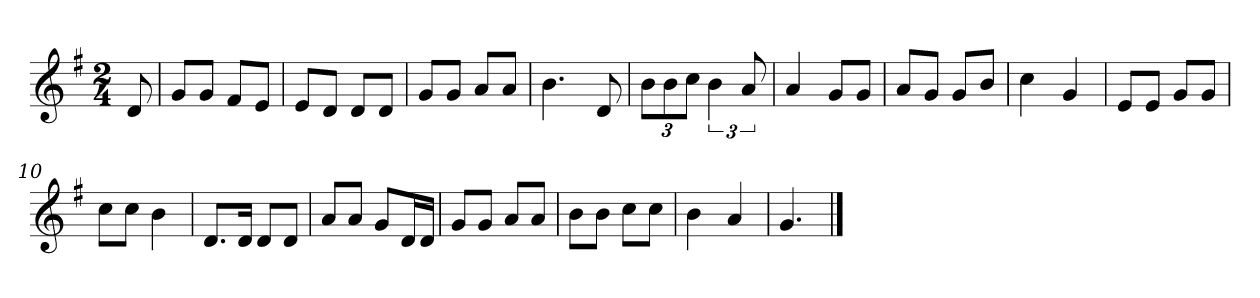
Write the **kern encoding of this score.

**kern
*part1
*staff1
*k[f#]
*M2/4
*MM120
=
8d
=1
8gL
8gJ
8f#L
8eJ
=2
8eL
8dJ
8dL
8dJ
=3
8gL
8gJ
8aL
8aJ
=4
4.b
8d
=5
12bL
12b
12ccJ
6b
12a
=6
4a
8gL
8gJ
=7
8aL
8gJ
8gL
8bJ
=8
4cc
4g
=9
8eL
8eJ
8gL
8gJ
=10
8ccL
8ccJ
4b
=11
8.dL
16dJk
8dL
8dJ
=12
8aL
8aJ
8gL
16dL
16dJJ
=13
8gL
8gJ
8aL
8aJ
=14
8bL
8bJ
8ccL
8ccJ
=15
4b
4a
=16
4.g
==
*-
